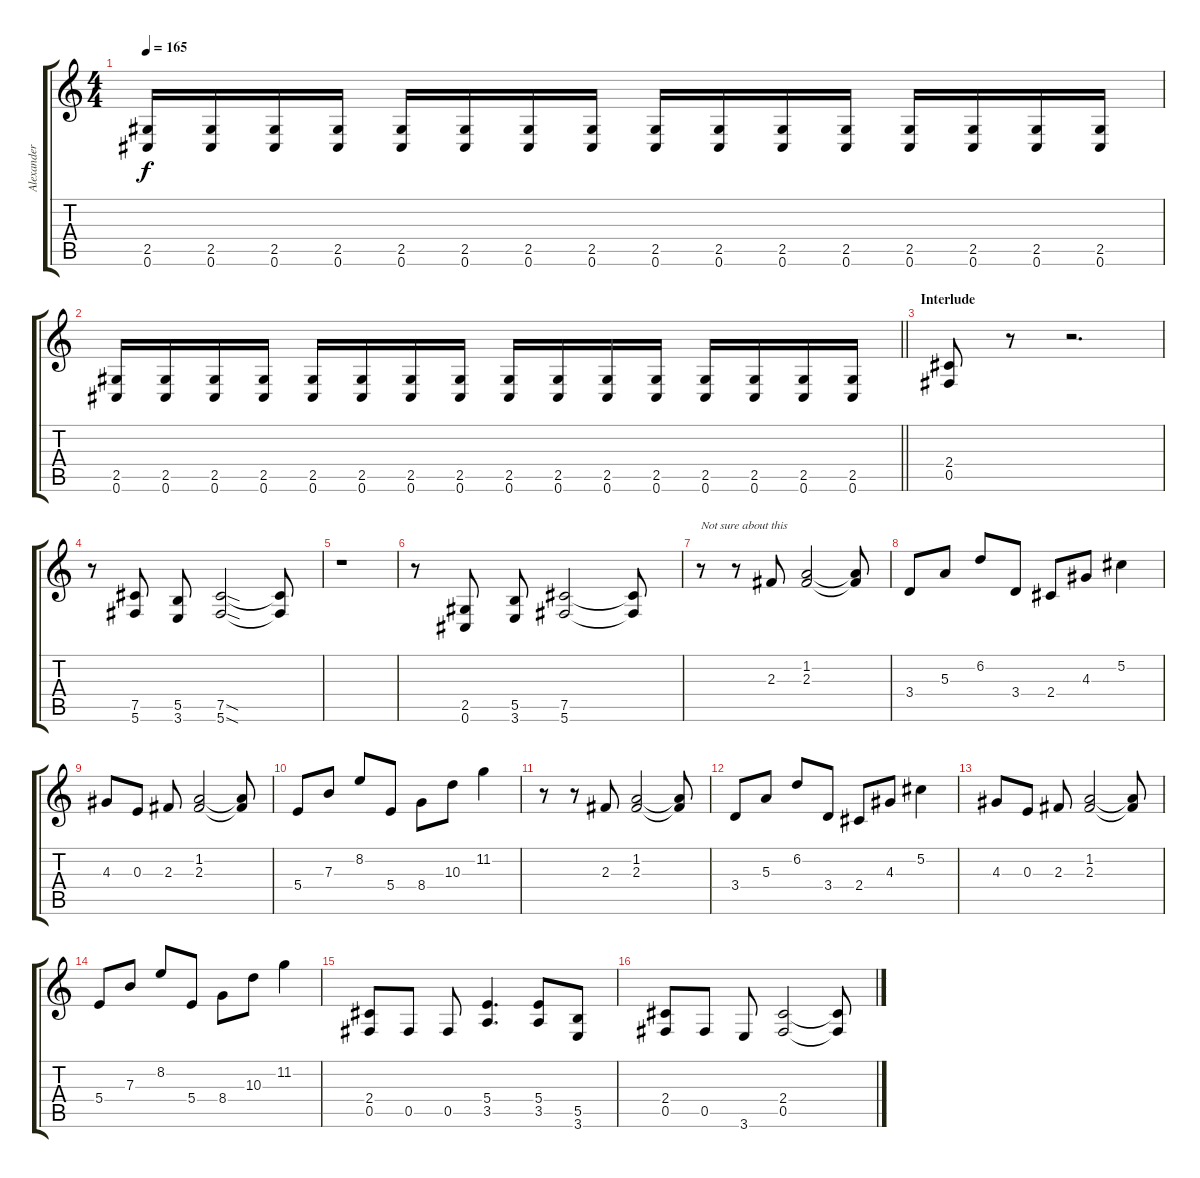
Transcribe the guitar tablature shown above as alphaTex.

\track ("Alexander Kuoppala" "Alexander ") {instrument distortionguitar}
\staff {score tabs}
\tuning (Db4 Ab3 E3 B2 Gb2 Db2) {hide}
\ts (4 4)
\tempo 165
\clef g2
\ks c
(2.5 0.6).16{dy f} (2.5 0.6).16 (2.5 0.6).16 (2.5 0.6).16 (2.5 0.6).16 (2.5 0.6).16 (2.5 0.6).16 (2.5 0.6).16 (2.5 0.6).16 (2.5 0.6).16 (2.5 0.6).16 (2.5 0.6).16 (2.5 0.6).16 (2.5 0.6).16 (2.5 0.6).16 (2.5 0.6).16 |
\barLineRight lightlight
(2.5 0.6).16 (2.5 0.6).16 (2.5 0.6).16 (2.5 0.6).16 (2.5 0.6).16 (2.5 0.6).16 (2.5 0.6).16 (2.5 0.6).16 (2.5 0.6).16 (2.5 0.6).16 (2.5 0.6).16 (2.5 0.6).16 (2.5 0.6).16 (2.5 0.6).16 (2.5 0.6).16 (2.5 0.6).16 |
\section ("" "Interlude")
(2.4 0.5).8 r.8 r.2{d} |
r.8 (7.5 5.6).8 (5.5 3.6).8 (7.5{sod} 5.6{sod}).2 (7.5{t} 5.6{t}).8 |
r.1 |
r.8 (2.5 0.6).8 (5.5 3.6).8 (7.5 5.6).2 (7.5{t} 5.6{t}).8 |
r.8{txt "Not sure about this" instrument electricguitarclean} r.8 2.3.8 (1.2 2.3).2 (1.2{t} 2.3{t}).8 |
3.4.8 5.3.8 6.2.8 3.4.8 2.4.8 4.3.8 5.2.4 |
4.3.8 0.3.8 2.3.8 (1.2 2.3).2 (1.2{t} 2.3{t}).8 |
5.4.8 7.3.8 8.2.8 5.4.8 8.4.8 10.3.8 11.2.4 |
r.8 r.8 2.3.8 (1.2 2.3).2 (1.2{t} 2.3{t}).8 |
3.4.8 5.3.8 6.2.8 3.4.8 2.4.8 4.3.8 5.2.4 |
4.3.8 0.3.8 2.3.8 (1.2 2.3).2 (1.2{t} 2.3{t}).8 |
5.4.8 7.3.8 8.2.8 5.4.8 8.4.8 10.3.8 11.2.4 |
(2.4 0.5).8{instrument distortionguitar} 0.5.8 0.5.8 (5.4 3.5).4{d} (5.4 3.5).8 (5.5 3.6).8 |
(2.4 0.5).8 0.5.8 3.6.8 (2.4 0.5).2 (2.4{t} 0.5{t}).8
